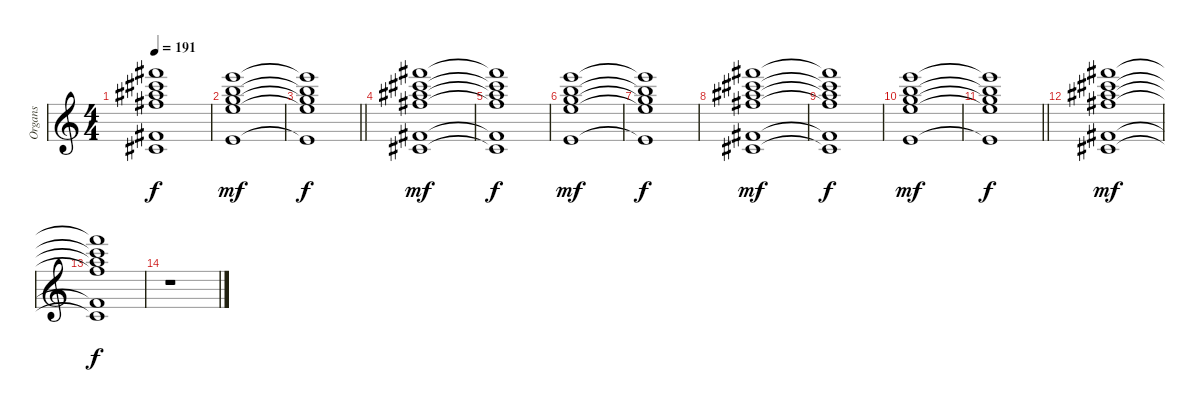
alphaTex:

\track ("Organs" "Organs") {instrument rockorgan}
\staff {score}
\tuning (E4 B3 G3 D3 A2 E2 B1) {hide}
\ts (4 4)
\tempo 191
\clef g2
\ks c
(26.1{t} 26.2{t} 27.3{t} 28.4{t} 21.5{t} 21.6{t}).1{dy f} |
(24.1 24.2 24.3 26.4 24.6).1{dy mf} |
\barLineRight lightlight
(24.1{t} 24.2{t} 24.3{t} 26.4{t} 24.6{t}).1{dy f} |
(26.1 26.2 27.3 28.4 21.5 21.6).1{dy mf} |
(26.1{t} 26.2{t} 27.3{t} 28.4{t} 21.5{t} 21.6{t}).1{dy f} |
(24.1 24.2 24.3 26.4 24.6).1{dy mf} |
(24.1{t} 24.2{t} 24.3{t} 26.4{t} 24.6{t}).1{dy f} |
(26.1 26.2 27.3 28.4 21.5 21.6).1{dy mf} |
(26.1{t} 26.2{t} 27.3{t} 28.4{t} 21.5{t} 21.6{t}).1{dy f} |
(24.1 24.2 24.3 26.4 24.6).1{dy mf} |
\barLineRight lightlight
(24.1{t} 24.2{t} 24.3{t} 26.4{t} 24.6{t}).1{dy f} |
(26.1 26.2 27.3 28.4 21.5 21.6).1{dy mf} |
(26.1{t} 26.2{t} 27.3{t} 28.4{t} 21.5{t} 21.6{t}).1{dy f} |
r.1
